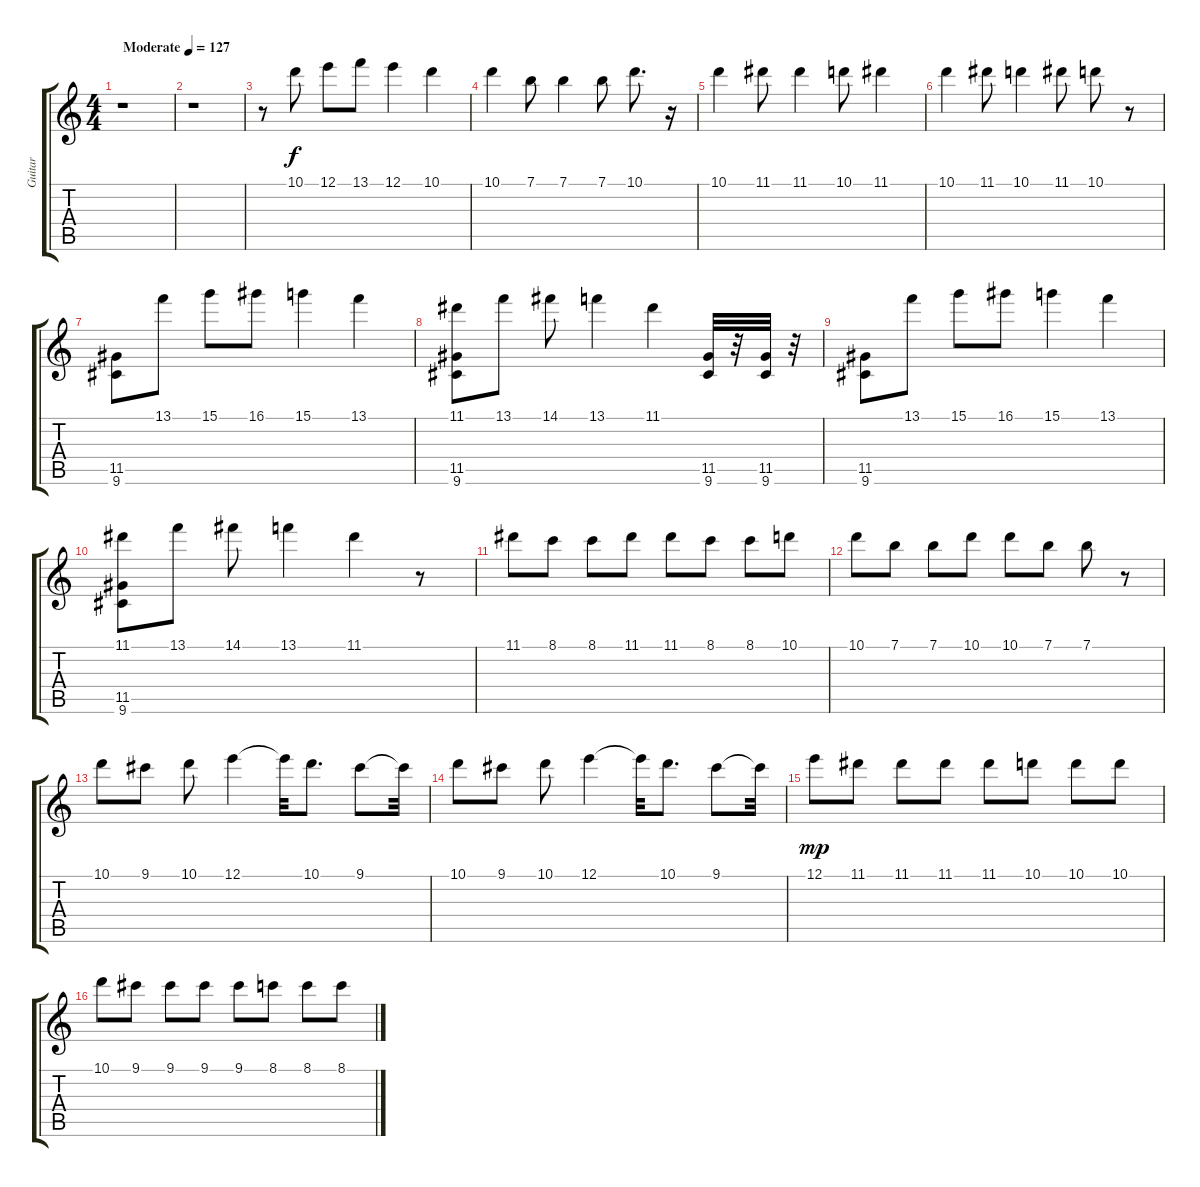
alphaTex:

\track ("Guitar" "Guitar") {instrument distortionguitar}
\staff {score tabs}
\tuning (E4 B3 G3 D3 A2 E2) {hide}
\ts (4 4)
\tempo (127 "Moderate")
\tempo 100
\tempo (127 "Moderate")
\clef g2
\ks c
r.1{dy f instrument distortionguitar} |
r.1 |
r.8 10.1.8{instrument distortionguitar} 12.1.8 13.1.8 12.1.4 10.1.4 |
10.1.4 7.1.8 7.1.4 7.1.8 10.1.8{d} r.16 |
10.1.4 11.1.8 11.1.4 10.1.8 11.1.4 |
10.1.4 11.1.8 10.1.4 11.1.8 10.1.8 r.8 |
(11.5 9.6).8 13.1.8 15.1.8 16.1.8 15.1.4 13.1.4 |
(11.1 11.5 9.6).8 13.1.8 14.1.8 13.1.4 11.1.4 (11.5 9.6).32 r.32 (11.5 9.6).32 r.32 |
(11.5 9.6).8 13.1.8 15.1.8 16.1.8 15.1.4 13.1.4 |
(11.1 11.5 9.6).8 13.1.8 14.1.8 13.1.4 11.1.4 r.8 |
11.1.8 8.1.8 8.1.8 11.1.8 11.1.8 8.1.8 8.1.8 10.1.8 |
10.1.8 7.1.8 7.1.8 10.1.8 10.1.8 7.1.8 7.1.8 r.8 |
10.1.8 9.1.8 10.1.8 12.1.4 12.1{t}.32 10.1.8{d} 9.1.8 9.1{t}.32 |
10.1.8 9.1.8 10.1.8 12.1.4 12.1{t}.32 10.1.8{d} 9.1.8 9.1{t}.32 |
12.1.8{dy mp instrument overdrivenguitar} 11.1.8 11.1.8 11.1.8 11.1.8 10.1.8 10.1.8 10.1.8 |
10.1.8 9.1.8 9.1.8 9.1.8 9.1.8 8.1.8 8.1.8 8.1.8
